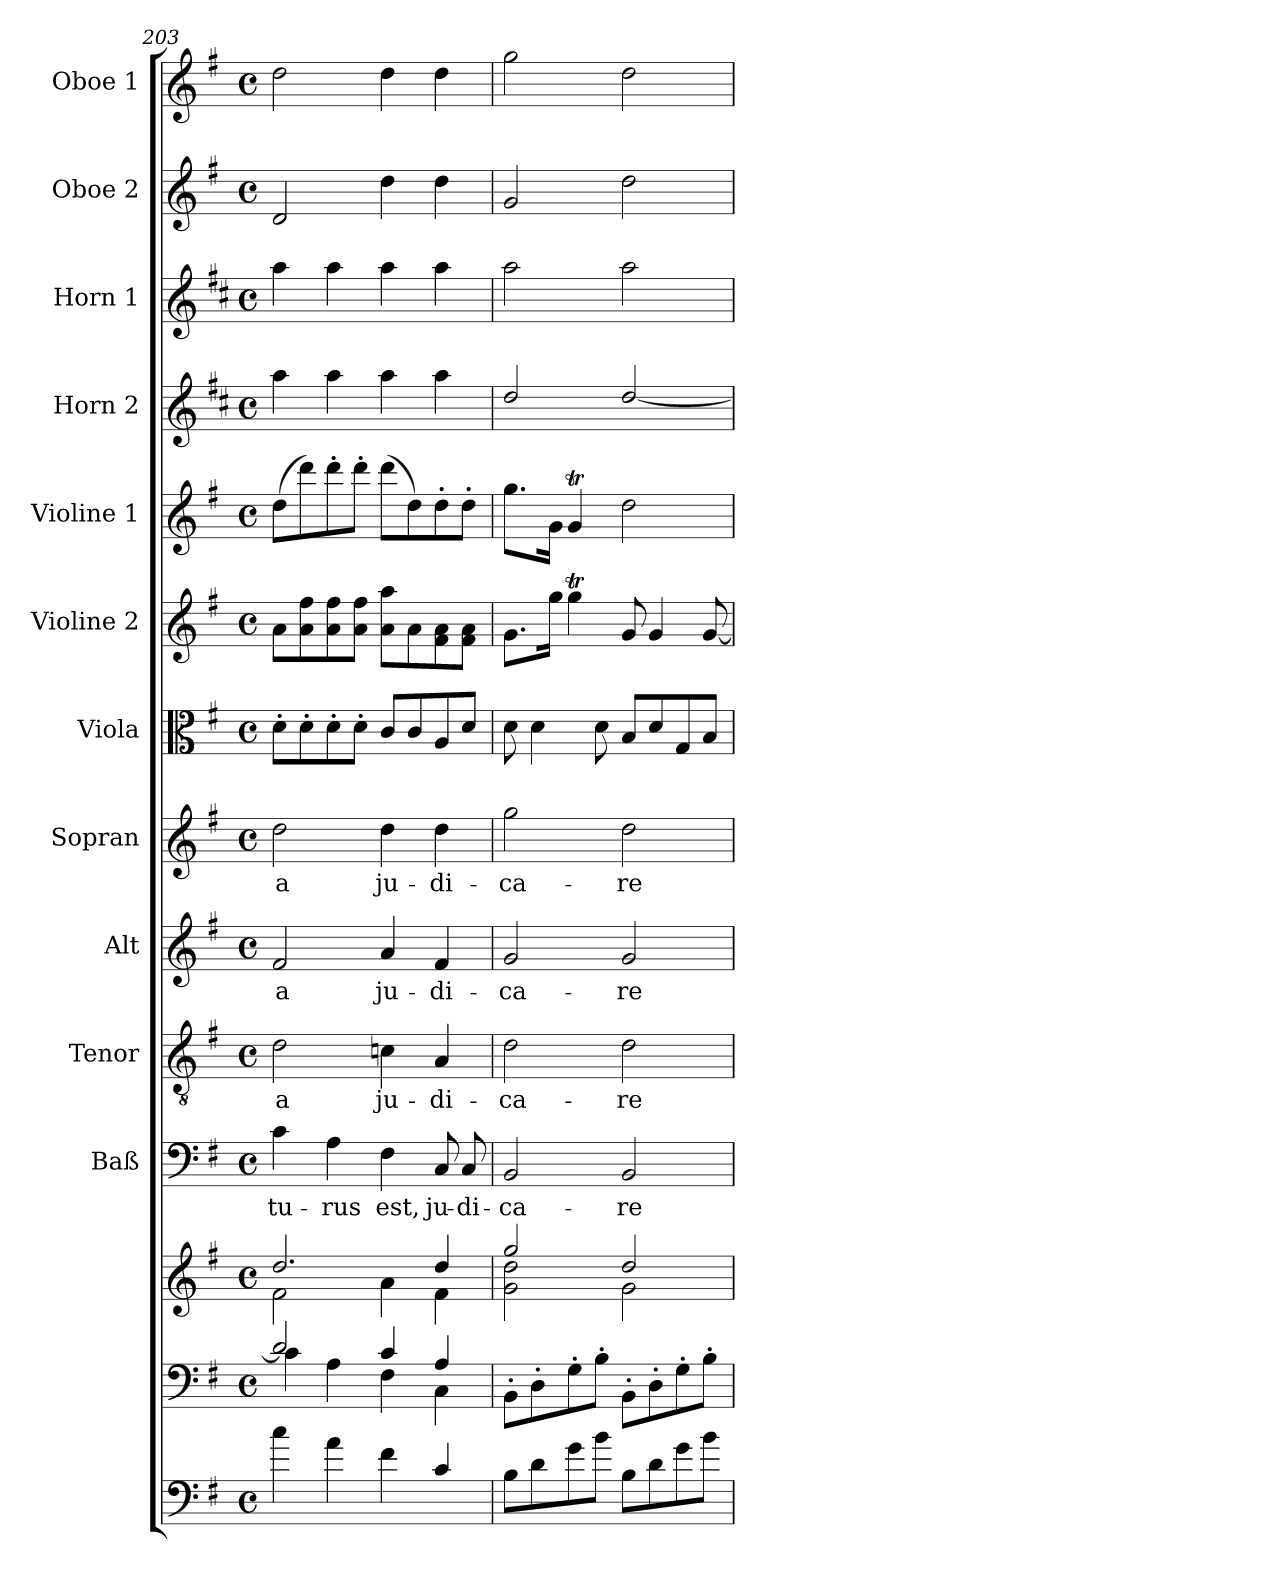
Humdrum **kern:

**kern	**kern	**kern	**kern	**text	**kern	**text	**kern	**text	**kern	**text	**kern	**kern	**kern	**kern	**kern	**kern	**kern
*part13	*part12	*part12	*part11	*part11	*part10	*part10	*part9	*part9	*part8	*part8	*part7	*part6	*part5	*part4	*part3	*part2	*part1
*staff14	*staff13	*staff12	*staff11	*staff11	*staff10	*staff10	*staff9	*staff9	*staff8	*staff8	*staff7	*staff6	*staff5	*staff4	*staff3	*staff2	*staff1
*	*	*	*I"Baß	*	*I"Tenor	*	*I"Alt	*	*I"Sopran	*	*I"Viola	*I"Violine 2	*I"Violine 1	*I"Horn 2	*I"Horn 1	*I"Oboe 2	*I"Oboe 1
*	*	*	*I'Baß	*	*I'Ten	*	*I'Alt	*	*I'Sop	*	*I'Vla.	*I'Vln. 2	*I'Vln. 1	*I'Hrn. 2	*I'Hrn. 1	*I'Ob. 2	*I'Ob. 1
*clefF4	*clefF4	*clefG2	*clefF4	*	*clefGv2	*	*clefG2	*	*clefG2	*	*clefC3	*clefG2	*clefG2	*clefG2	*clefG2	*clefG2	*clefG2
*ITrd7c12	*	*	*	*	*	*	*	*	*	*	*	*	*	*ITrd4c7	*ITrd4c7	*	*
*k[f#]	*k[f#]	*k[f#]	*k[f#]	*	*k[f#]	*	*k[f#]	*	*k[f#]	*	*k[f#]	*k[f#]	*k[f#]	*k[f#]	*k[f#]	*k[f#]	*k[f#]
*G:	*G:	*G:	*G:	*	*G:	*	*G:	*	*G:	*	*G:	*G:	*G:	*G:	*G:	*G:	*G:
*M4/4	*M4/4	*M4/4	*M4/4	*	*M4/4	*	*M4/4	*	*M4/4	*	*M4/4	*M4/4	*M4/4	*M4/4	*M4/4	*M4/4	*M4/4
*met(c)	*met(c)	*met(c)	*met(c)	*	*met(c)	*	*met(c)	*	*met(c)	*	*met(c)	*met(c)	*met(c)	*met(c)	*met(c)	*met(c)	*met(c)
=203	=203	=203	=203	=203	=203	=203	=203	=203	=203	=203	=203	=203	=203	=203	=203	=203	=203
*	*^	*^	*	*	*	*	*	*	*	*	*	*	*	*	*	*	*
!	!	!	!	!	!	!LO:LY:b	!	!LO:LY:b	!	!LO:LY:b	!	!LO:LY:b	!	!	!	!	!	!	!
4c\	2d/]	4c\	2.dd/	2f#\	4c\	-tu-	2d\	-a	2f#/	-a	2dd\	-a	8d'>\L	8a\L	(>8dd\L	4dd\	4dd\	2d/	2dd\
.	.	.	.	.	.	.	.	.	.	.	.	.	8d'>\	8a\ 8ff#\	8ddd\)	.	.	.	.
!	!	!	!	!	!	!LO:LY:b	!	!	!	!	!	!	!	!	!	!	!	!	!
4A\	.	4A\	.	.	4A\	-rus	.	.	.	.	.	.	8d'>\	8a\ 8ff#\	8ddd'>\	4dd\	4dd\	.	.
.	.	.	.	.	.	.	.	.	.	.	.	.	8d'>\J	8a\ 8ff#\J	8ddd'>\J	.	.	.	.
!	!	!	!	!	!	!LO:LY:b	!	!LO:LY:b	!	!LO:LY:b	!	!LO:LY:b	!	!	!	!	!	!	!
4F#\	4c/	4F#\	.	4a\	4F#\	est,	4cn\	ju-	4a/	ju-	4dd\	ju-	8c/L	8a\ 8aa\L	(>8ddd\L	4dd\	4dd\	4dd\	4dd\
.	.	.	.	.	.	.	.	.	.	.	.	.	8c/	8a\	8dd\)	.	.	.	.
!	!	!	!	!	!	!LO:LY:b	!	!LO:LY:b	!	!LO:LY:b	!	!LO:LY:b	!	!	!	!	!	!	!
4C/	4A/	4C\	4dd/	4f#\	8C/	ju-	4A/	-di-	4f#/	-di-	4dd\	-di-	8A/	8f#\ 8a\	8dd'>\	4dd\	4dd\	4dd\	4dd\
!	!	!	!	!	!	!LO:LY:b	!	!	!	!	!	!	!	!	!	!	!	!	!
.	.	.	.	.	8C/	-di-	.	.	.	.	.	.	8d/J	8f#\ 8a\J	8dd'>\J	.	.	.	.
*	*v	*v	*	*	*	*	*	*	*	*	*	*	*	*	*	*	*	*	*
=204	=204	=204	=204	=204	=204	=204	=204	=204	=204	=204	=204	=204	=204	=204	=204	=204	=204	=204
!	!	!	!	!	!LO:LY:b	!	!LO:LY:b	!	!LO:LY:b	!	!LO:LY:b	!	!	!	!	!	!	!
8BB\L	8BB'>\L	2gg/	2g\ 2dd\	2BB/	-ca-	2d\	-ca-	2g/	-ca-	2gg\	-ca-	8d\	8.g\L	8.gg\L	2g/	2dd\	2g/	2gg\
8D\	8D'>\	.	.	.	.	.	.	.	.	.	.	4d\	.	.	.	.	.	.
.	.	.	.	.	.	.	.	.	.	.	.	.	16gg\Jk	16g\Jk	.	.	.	.
8G\	8G'>\	.	.	.	.	.	.	.	.	.	.	.	4ggT\	4gT/	.	.	.	.
8B\J	8B'>\J	.	.	.	.	.	.	.	.	.	.	8d\	.	.	.	.	.	.
!	!	!	!	!	!LO:LY:b	!	!LO:LY:b	!	!LO:LY:b	!	!LO:LY:b	!	!	!	!	!	!	!
8BB\L	8BB'>\L	2dd/	2g\	2BB/	-re	2d\	-re	2g/	-re	2dd\	-re	8B/L	8g/	2dd\	[2g/	2dd\	2dd\	2dd\
8D\	8D'>\	.	.	.	.	.	.	.	.	.	.	8d/	4g/	.	.	.	.	.
8G\	8G'>\	.	.	.	.	.	.	.	.	.	.	8G/	.	.	.	.	.	.
8B\J	8B'>\J	.	.	.	.	.	.	.	.	.	.	8B/J	[8g/	.	.	.	.	.
*	*	*v	*v	*	*	*	*	*	*	*	*	*	*	*	*	*	*	*
=	=	=	=	=	=	=	=	=	=	=	=	=	=	=	=	=	=
*-	*-	*-	*-	*-	*-	*-	*-	*-	*-	*-	*-	*-	*-	*-	*-	*-	*-
